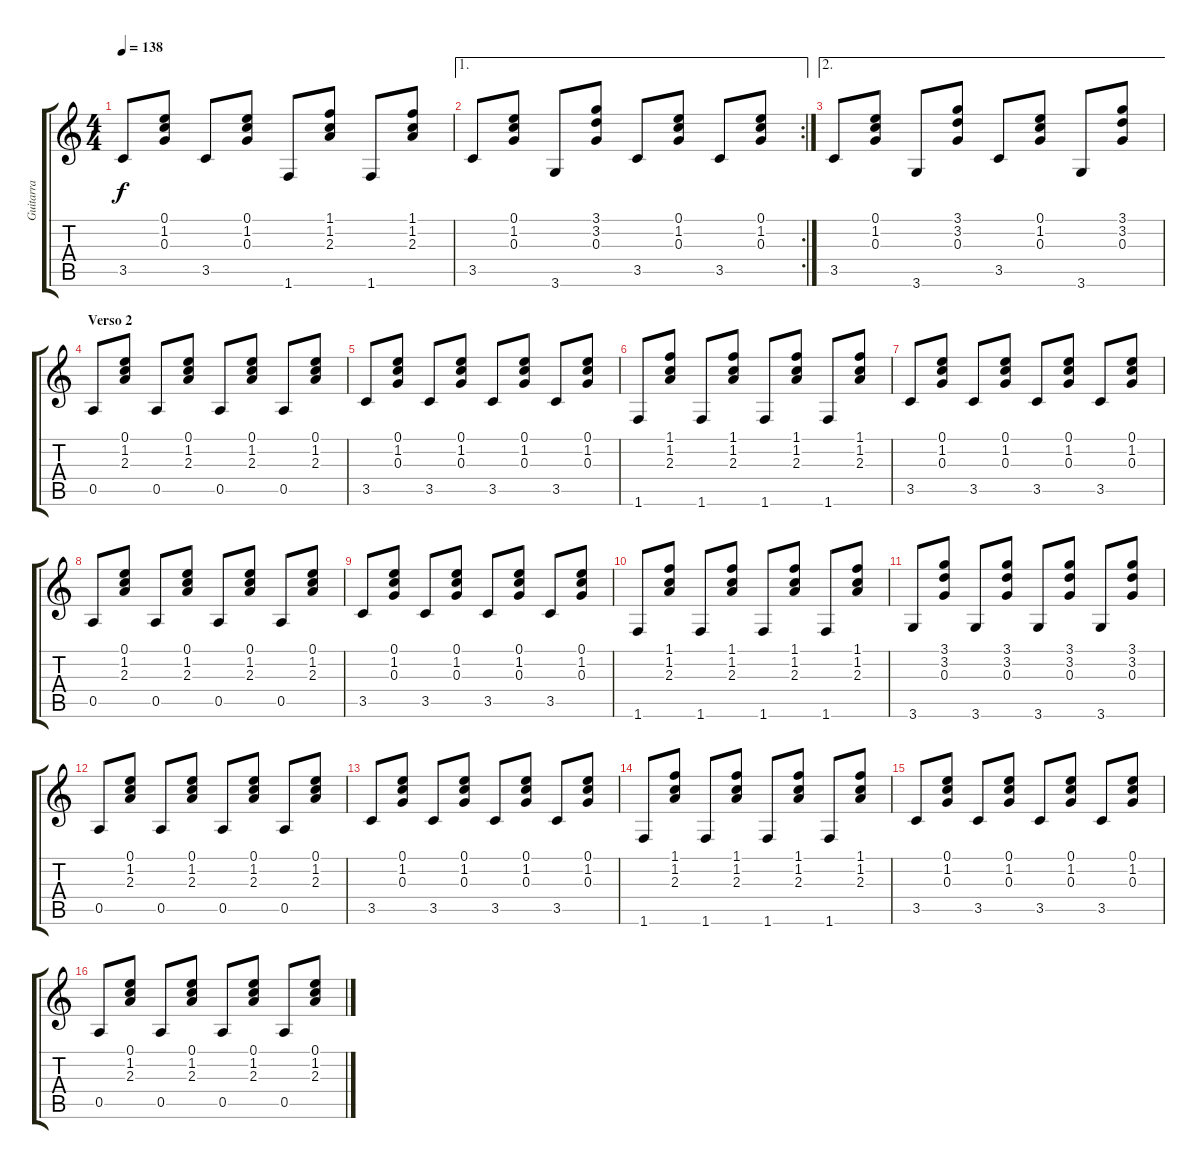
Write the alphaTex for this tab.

\track ("Guitarra" "Guitarra") {instrument acousticguitarnylon}
\staff {score tabs}
\tuning (E4 B3 G3 D3 A2 E2) {hide}
\ts (4 4)
\tempo 138
\clef g2
\ks c
3.5.8{dy f} (0.1 1.2 0.3).8 3.5.8 (0.1 1.2 0.3).8 1.6.8 (1.1 1.2 2.3).8 1.6.8 (1.1 1.2 2.3).8 |
\ae 1
\rc 2
3.5.8 (0.1 1.2 0.3).8 3.6.8 (3.1 3.2 0.3).8 3.5.8 (0.1 1.2 0.3).8 3.5.8 (0.1 1.2 0.3).8 |
\ae 2
3.5.8 (0.1 1.2 0.3).8 3.6.8 (3.1 3.2 0.3).8 3.5.8 (0.1 1.2 0.3).8 3.6.8 (3.1 3.2 0.3).8 |
\section ("" "Verso 2")
0.5.8 (0.1 1.2 2.3).8 0.5.8 (0.1 1.2 2.3).8 0.5.8 (0.1 1.2 2.3).8 0.5.8 (0.1 1.2 2.3).8 |
3.5.8 (0.1 1.2 0.3).8 3.5.8 (0.1 1.2 0.3).8 3.5.8 (0.1 1.2 0.3).8 3.5.8 (0.1 1.2 0.3).8 |
1.6.8 (1.1 1.2 2.3).8 1.6.8 (1.1 1.2 2.3).8 1.6.8 (1.1 1.2 2.3).8 1.6.8 (1.1 1.2 2.3).8 |
3.5.8 (0.1 1.2 0.3).8 3.5.8 (0.1 1.2 0.3).8 3.5.8 (0.1 1.2 0.3).8 3.5.8 (0.1 1.2 0.3).8 |
0.5.8 (0.1 1.2 2.3).8 0.5.8 (0.1 1.2 2.3).8 0.5.8 (0.1 1.2 2.3).8 0.5.8 (0.1 1.2 2.3).8 |
3.5.8 (0.1 1.2 0.3).8 3.5.8 (0.1 1.2 0.3).8 3.5.8 (0.1 1.2 0.3).8 3.5.8 (0.1 1.2 0.3).8 |
1.6.8 (1.1 1.2 2.3).8 1.6.8 (1.1 1.2 2.3).8 1.6.8 (1.1 1.2 2.3).8 1.6.8 (1.1 1.2 2.3).8 |
3.6.8 (3.1 3.2 0.3).8 3.6.8 (3.1 3.2 0.3).8 3.6.8 (3.1 3.2 0.3).8 3.6.8 (3.1 3.2 0.3).8 |
0.5.8 (0.1 1.2 2.3).8 0.5.8 (0.1 1.2 2.3).8 0.5.8 (0.1 1.2 2.3).8 0.5.8 (0.1 1.2 2.3).8 |
3.5.8 (0.1 1.2 0.3).8 3.5.8 (0.1 1.2 0.3).8 3.5.8 (0.1 1.2 0.3).8 3.5.8 (0.1 1.2 0.3).8 |
1.6.8 (1.1 1.2 2.3).8 1.6.8 (1.1 1.2 2.3).8 1.6.8 (1.1 1.2 2.3).8 1.6.8 (1.1 1.2 2.3).8 |
3.5.8 (0.1 1.2 0.3).8 3.5.8 (0.1 1.2 0.3).8 3.5.8 (0.1 1.2 0.3).8 3.5.8 (0.1 1.2 0.3).8 |
0.5.8 (0.1 1.2 2.3).8 0.5.8 (0.1 1.2 2.3).8 0.5.8 (0.1 1.2 2.3).8 0.5.8 (0.1 1.2 2.3).8
